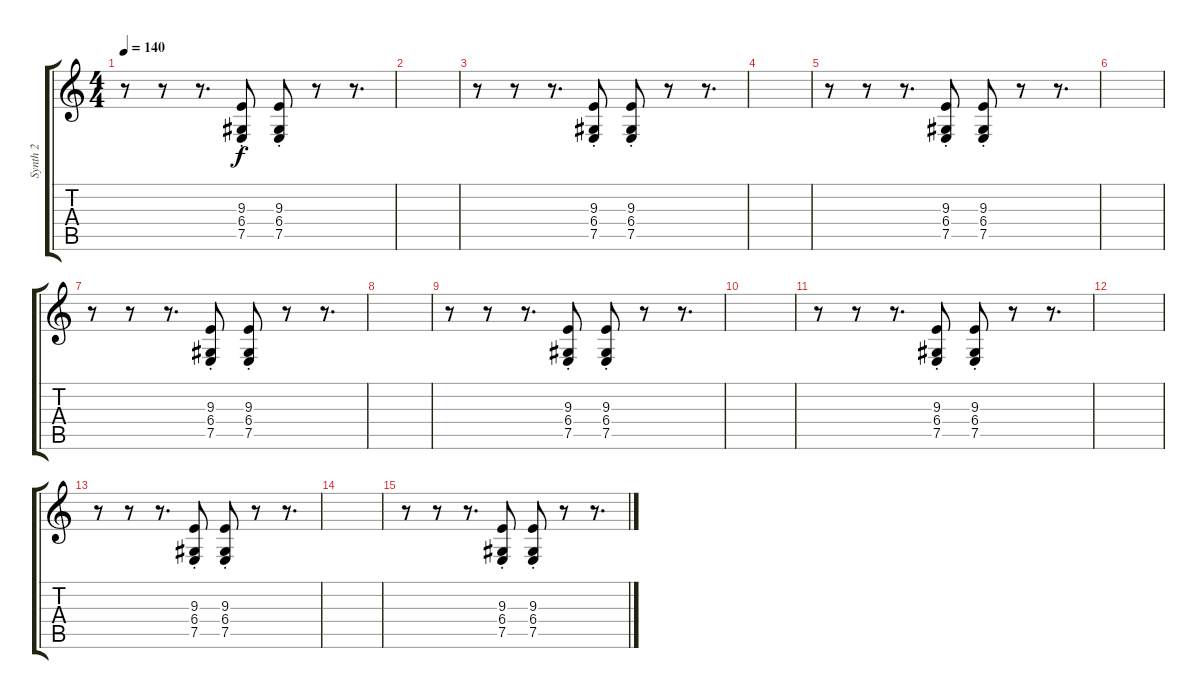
\track ("Synth 2" "Synth 2") {instrument pad7halo}
\staff {score tabs}
\tuning (E4 B3 G3 D3 A2 E2) {hide}
\ts (4 4)
\tempo 140
\clef g2
\ks c
r.8{dy f instrument pad7halo} r.8 r.8{d} (9.3{st} 6.4{st} 7.5{st}).8 (9.3{st} 6.4{st} 7.5{st}).8 r.8 r.8{d} |
|
r.8 r.8 r.8{d} (9.3{st} 6.4{st} 7.5{st}).8 (9.3{st} 6.4{st} 7.5{st}).8 r.8 r.8{d} |
|
r.8 r.8 r.8{d} (9.3{st} 6.4{st} 7.5{st}).8 (9.3{st} 6.4{st} 7.5{st}).8 r.8 r.8{d} |
|
r.8 r.8 r.8{d} (9.3{st} 6.4{st} 7.5{st}).8 (9.3{st} 6.4{st} 7.5{st}).8 r.8 r.8{d} |
|
r.8 r.8 r.8{d} (9.3{st} 6.4{st} 7.5{st}).8 (9.3{st} 6.4{st} 7.5{st}).8 r.8 r.8{d} |
|
r.8 r.8 r.8{d} (9.3{st} 6.4{st} 7.5{st}).8 (9.3{st} 6.4{st} 7.5{st}).8 r.8 r.8{d} |
|
r.8 r.8 r.8{d} (9.3{st} 6.4{st} 7.5{st}).8 (9.3{st} 6.4{st} 7.5{st}).8 r.8 r.8{d} |
|
r.8 r.8 r.8{d} (9.3{st} 6.4{st} 7.5{st}).8 (9.3{st} 6.4{st} 7.5{st}).8 r.8 r.8{d}
